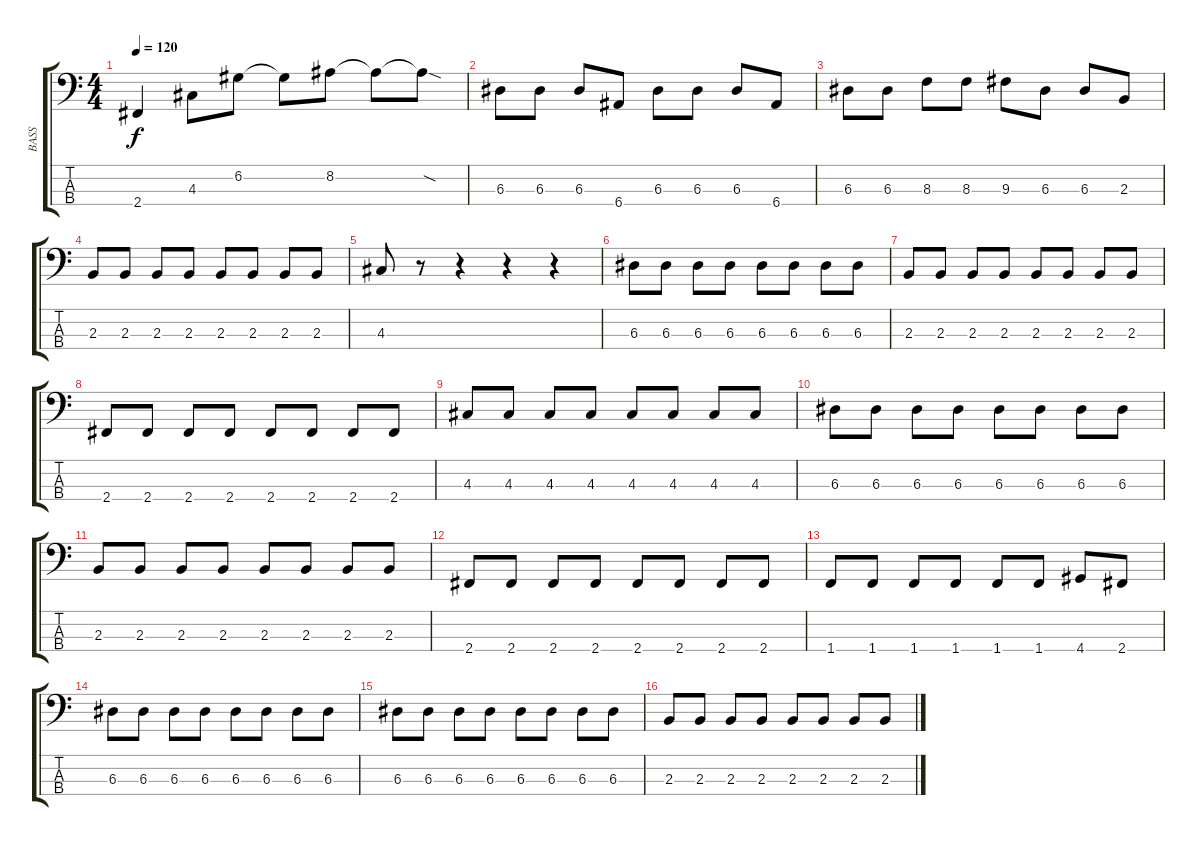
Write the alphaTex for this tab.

\track ("BASS" "BASS") {instrument electricbassfinger}
\staff {score tabs}
\tuning (G2 D2 A1 E1) {hide}
\ts (4 4)
\tempo 120
\clef f4
\ks c
2.4.4{dy f} 4.3.8 6.2.8 6.2{t}.8 8.2.8 8.2{t}.8 8.2{sod t}.8 |
6.3.8 6.3.8 6.3.8 6.4.8 6.3.8 6.3.8 6.3.8 6.4.8 |
6.3.8 6.3.8 8.3.8 8.3.8 9.3.8 6.3.8 6.3.8 2.3.8 |
2.3.8 2.3.8 2.3.8 2.3.8 2.3.8 2.3.8 2.3.8 2.3.8 |
4.3.8 r.8 r.4 r.4 r.4 |
6.3.8 6.3.8 6.3.8 6.3.8 6.3.8 6.3.8 6.3.8 6.3.8 |
2.3.8 2.3.8 2.3.8 2.3.8 2.3.8 2.3.8 2.3.8 2.3.8 |
2.4.8 2.4.8 2.4.8 2.4.8 2.4.8 2.4.8 2.4.8 2.4.8 |
4.3.8 4.3.8 4.3.8 4.3.8 4.3.8 4.3.8 4.3.8 4.3.8 |
6.3.8 6.3.8 6.3.8 6.3.8 6.3.8 6.3.8 6.3.8 6.3.8 |
2.3.8 2.3.8 2.3.8 2.3.8 2.3.8 2.3.8 2.3.8 2.3.8 |
2.4.8 2.4.8 2.4.8 2.4.8 2.4.8 2.4.8 2.4.8 2.4.8 |
1.4.8 1.4.8 1.4.8 1.4.8 1.4.8 1.4.8 4.4.8 2.4.8 |
6.3.8 6.3.8 6.3.8 6.3.8 6.3.8 6.3.8 6.3.8 6.3.8 |
6.3.8 6.3.8 6.3.8 6.3.8 6.3.8 6.3.8 6.3.8 6.3.8 |
2.3.8 2.3.8 2.3.8 2.3.8 2.3.8 2.3.8 2.3.8 2.3.8
